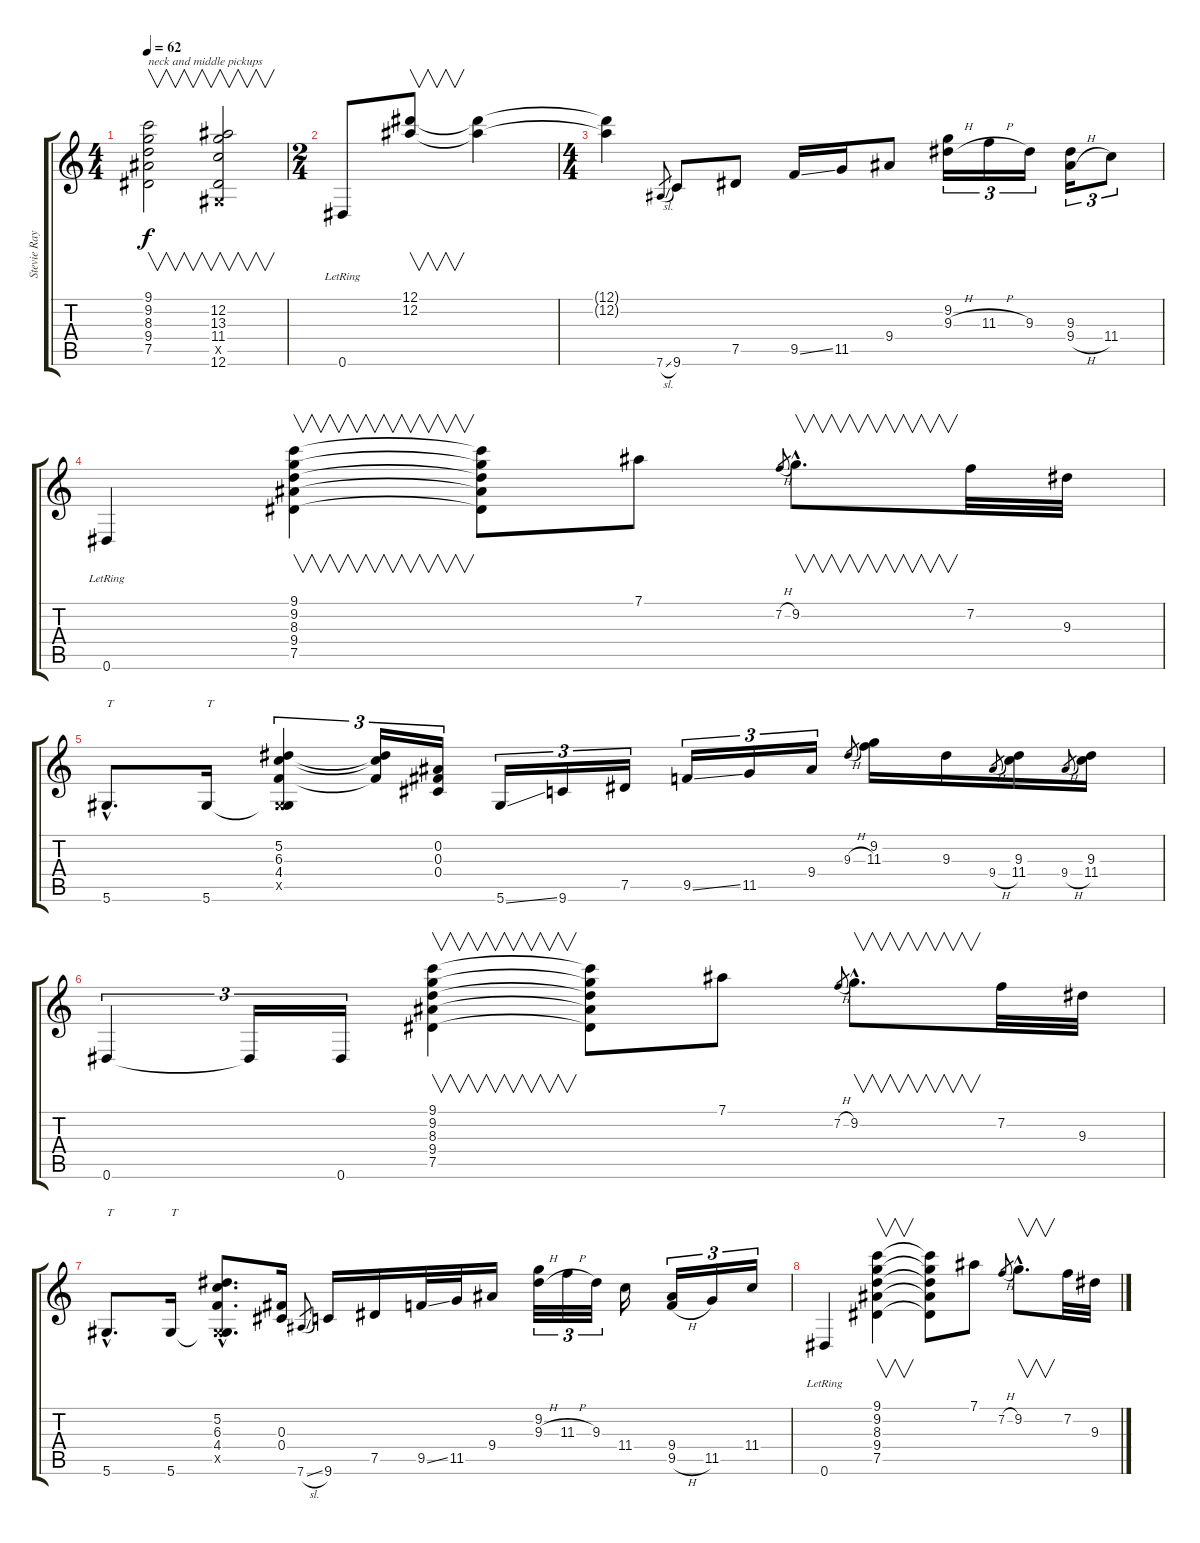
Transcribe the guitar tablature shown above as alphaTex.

\track ("Stevie Ray Vaughan" "Stevie Ray") {instrument acousticguitarnylon}
\staff {score tabs}
\tuning (Eb4 Bb3 Gb3 Db3 Ab2 Eb2) {hide}
\ts (4 4)
\tempo 62
\clef g2
\ks c
(9.1 9.2 8.3 9.4 7.5).2{v txt "neck and middle pickups" dy f instrument acousticguitarnylon} (12.2 13.3 11.4 0.5{x} 12.6).2{v} |
\ts (2 4)
0.6{lr}.8 (12.1 12.2).8{v} (12.1{t} 12.2{t}).4 |
\ts (4 4)
(12.1{t} 12.2{t}).4 7.6{sl}.8{gr} 9.6.8 7.5.8 9.5{ss}.16 11.5.16 9.4.8 (9.2 9.3{h}).16{tu (3 2)} 11.3{h}.16{tu (3 2)} 9.3.16{tu (3 2)} (9.3 9.4{h}).16{tu (3 2)} 11.4.8{tu (3 2)} |
0.6{lr}.4 (9.1 9.2 8.3 9.4 7.5).4{v} (9.1{t} 9.2{t} 8.3{t} 9.4{t} 7.5{t}).8 7.1.8 7.2{h}.8{gr} 9.2{hac}.8{v d} 7.2.32 9.3.32 |
5.6{hac}.8{d txt "T"} 5.6.16{txt "T"} (5.2 6.3 4.4 0.5{x} 5.6{t}).4{tu (3 2)} (5.2{t} 6.3{t} 4.4{t}).16{tu (3 2)} (0.2 0.3 0.4).16{tu (3 2)} 5.6{ss}.16{tu (3 2)} 9.6.16{tu (3 2)} 7.5.16{tu (3 2)} 9.5{ss}.16{tu (3 2)} 11.5.16{tu (3 2)} 9.4.16{tu (3 2)} 9.3{h}.8{gr} (9.2 11.3).16 9.3.16 9.4{h}.8{gr} (9.3 11.4).16 9.4{h}.8{gr} (9.3 11.4).16 |
0.6.4{tu (3 2)} 0.6{t}.16{tu (3 2)} 0.6.16{tu (3 2)} (9.1 9.2 8.3 9.4 7.5).4{v} (9.1{t} 9.2{t} 8.3{t} 9.4{t} 7.5{t}).8 7.1.8 7.2{h}.8{gr} 9.2{hac}.8{v d} 7.2.32 9.3.32 |
5.6{hac}.8{d txt "T"} 5.6.16{txt "T"} (5.2{hac} 6.3{hac} 4.4{hac} 0.5{hac x} 5.6{hac t}).8{d} (0.3 0.4).16 7.6{sl}.8{gr} 9.6.16 7.5.16 9.5{ss}.32 11.5.32 9.4.16 (9.2 9.3{h}).32{tu (3 2)} 11.3{h}.32{tu (3 2)} 9.3.32{tu (3 2)} 11.4.16 (9.4 9.5{h}).16{tu (3 2)} 11.5.16{tu (3 2)} 11.4.16{tu (3 2)} |
0.6{lr}.4 (9.1 9.2 8.3 9.4 7.5).4{v} (9.1{t} 9.2{t} 8.3{t} 9.4{t} 7.5{t}).8 7.1.8 7.2{h}.8{gr} 9.2{hac}.8{v d} 7.2.32 9.3.32
